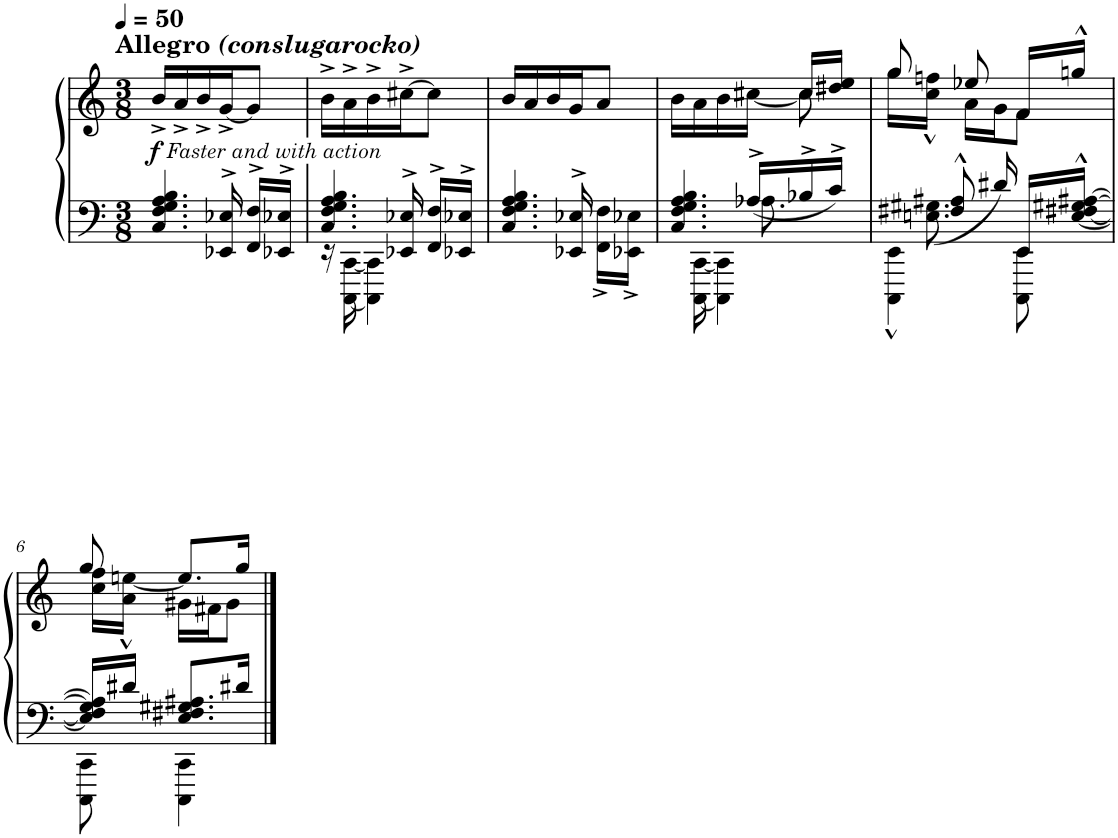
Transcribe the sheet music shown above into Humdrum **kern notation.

**kern	**kern	**dynam
*part1	*part1	*part1
*staff2	*staff1	*staff1/2
*I"Piano	*	*
*I'Pno.	*	*
*clefF4	*clefG2	*
*k[]	*k[]	*
*M3/8	*M3/8	*
*MM50	*MM50	*
=1	=1	=1
*^	*	*
!	!	!LO:TX:a:B:t=Allegro	!
!	!	!LO:TX:a:i:t=(conslugarocko)	!
!	!	!LO:TX:b:i:t=Faster and with action	!
!	!	!	!LO:DY:b
4.C/ 4.F/ 4.G/ 4.A/ 4.B/	8.ryy	16b^/LL	f
.	.	16a^/	.
.	.	16b^/	.
.	16EE-X/^ 16E-X/^	[16g^/J	.
.	16FF/^ 16F/^LL	8g/J]	.
.	16EE-X/^ 16E-X/^JJ	.	.
=2	=2	=2	=2
*	*^	*	*
4.C/ 4.F/ 4.G/ 4.A/ 4.B/	8.ryy	16r	16b^\LL	.
.	.	[16CCC\ [16CC\	16a^\	.
.	.	4CCC\] 4CC\]	16b^\	.
.	16EE-X/^ 16E-X/^	.	[16cc#X^\J	.
.	16FF/^ 16F/^LL	.	8cc#\J]	.
.	16EE-X/^ 16E-X/^JJ	.	.	.
*	*v	*v	*	*
=3	=3	=3	=3
4.C/ 4.F/ 4.G/ 4.A/ 4.B/	8.ryy	16b/LL	.
.	.	16a/	.
.	.	16b/	.
.	16EE-X/^ 16E-X/^	16g/J	.
.	16FF\^ 16F\^LL	8a/J	.
.	16EE-X\^ 16E-X\^JJ	.	.
=4	=4	=4	=4
*^	*^	*^	*
4.C/ 4.F/ 4.G/ 4.A/ 4.B/	8.ryy	8.ryy	16ryy	16b\LL	4ryy	.
.	.	.	[16CCC\ [16CC\	16a\	.	.
.	.	.	4CCC\] 4CC\]	16b\	.	.
.	8.A\	16A-X^/LL	.	[16cc#X\JJ	.	.
.	.	16B-X^/	.	16cc#/LL	8cc#\]	.
.	.	16c^/JJ	.	16dd#X/ 16ee/JJ	.	.
*	*	*v	*v	*	*	*
=5	=5	=5	=5	=5	=5
16ryy	16ryy	4CCC\^^ 4EE\^^	8gg/	16gg\LL	.
8F#X/^^ 8A#X/^^	8.En\ 8.G#X\	.	.	16cc\^^ 16ffn\^^JJ	.
.	.	.	8ee-X/	16a\LL	.
16d#X/	.	.	.	16g\J	.
16EE/LL	8ryy	8CCC\ 8EE\	16f/LL	8f\J	.
[<16E/^^ [<16F#X/^^ [>16G#X/^^ [16A#X/^^JJ	.	.	16ggn^^/JJ	.	.
*	*v	*v	*	*	*
!!LO:LB:g=z	!!
=6	=6	=6	=6	=6
16E/] 16F#/] 16G#/] 16A#/]LL	8CCC\ 8CC\	8gg/	16cc\ 16ff\LL	.
16d#X/JJ	.	.	16a\^^ [16een\^^JJ	.
8.E/ 8.F#X/ 8.G#X/ 8.A#X/L	4CCC\ 4CC\	8.ee/L]	16g#X\LL	.
.	.	.	16f#X\J	.
.	.	.	8g#\J	.
16d#X/Jk	.	16gg/Jk	.	.
*v	*v	*	*	*
*	*v	*v	*
==	==	==
*-	*-	*-
